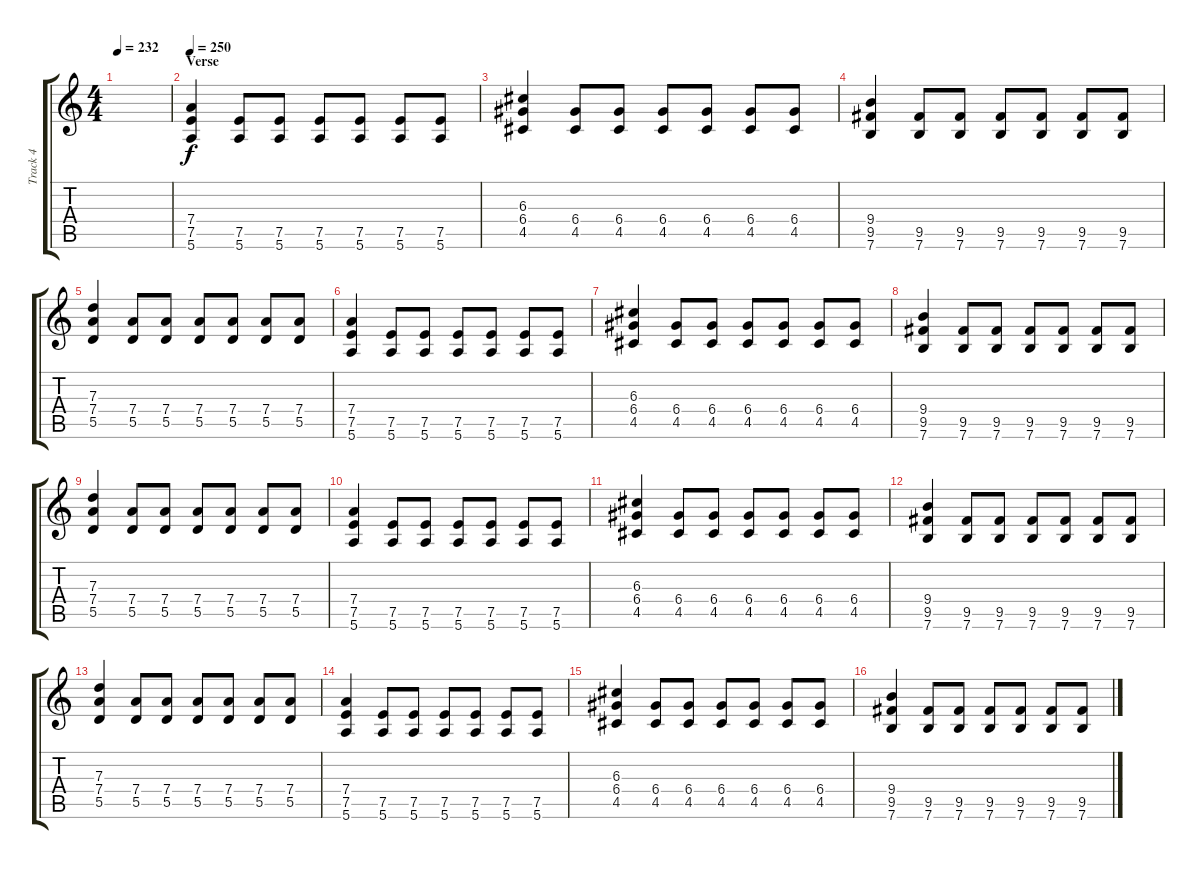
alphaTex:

\track ("Track 4" "Track 4") {instrument distortionguitar}
\staff {score tabs}
\tuning (E4 B3 G3 D3 A2 E2) {hide}
\ts (4 4)
\tempo 232
\clef g2
\ks c
|
\section ("" "Verse")
\tempo 250
(7.4 7.5 5.6).4 (7.5 5.6).8 (7.5 5.6).8 (7.5 5.6).8 (7.5 5.6).8 (7.5 5.6).8 (7.5 5.6).8 |
(6.3 6.4 4.5).4 (6.4 4.5).8 (6.4 4.5).8 (6.4 4.5).8 (6.4 4.5).8 (6.4 4.5).8 (6.4 4.5).8 |
(9.4 9.5 7.6).4 (9.5 7.6).8 (9.5 7.6).8 (9.5 7.6).8 (9.5 7.6).8 (9.5 7.6).8 (9.5 7.6).8 |
(7.3 7.4 5.5).4 (7.4 5.5).8 (7.4 5.5).8 (7.4 5.5).8 (7.4 5.5).8 (7.4 5.5).8 (7.4 5.5).8 |
(7.4 7.5 5.6).4 (7.5 5.6).8 (7.5 5.6).8 (7.5 5.6).8 (7.5 5.6).8 (7.5 5.6).8 (7.5 5.6).8 |
(6.3 6.4 4.5).4 (6.4 4.5).8 (6.4 4.5).8 (6.4 4.5).8 (6.4 4.5).8 (6.4 4.5).8 (6.4 4.5).8 |
(9.4 9.5 7.6).4 (9.5 7.6).8 (9.5 7.6).8 (9.5 7.6).8 (9.5 7.6).8 (9.5 7.6).8 (9.5 7.6).8 |
(7.3 7.4 5.5).4 (7.4 5.5).8 (7.4 5.5).8 (7.4 5.5).8 (7.4 5.5).8 (7.4 5.5).8 (7.4 5.5).8 |
(7.4 7.5 5.6).4 (7.5 5.6).8 (7.5 5.6).8 (7.5 5.6).8 (7.5 5.6).8 (7.5 5.6).8 (7.5 5.6).8 |
(6.3 6.4 4.5).4 (6.4 4.5).8 (6.4 4.5).8 (6.4 4.5).8 (6.4 4.5).8 (6.4 4.5).8 (6.4 4.5).8 |
(9.4 9.5 7.6).4 (9.5 7.6).8 (9.5 7.6).8 (9.5 7.6).8 (9.5 7.6).8 (9.5 7.6).8 (9.5 7.6).8 |
(7.3 7.4 5.5).4 (7.4 5.5).8 (7.4 5.5).8 (7.4 5.5).8 (7.4 5.5).8 (7.4 5.5).8 (7.4 5.5).8 |
(7.4 7.5 5.6).4 (7.5 5.6).8 (7.5 5.6).8 (7.5 5.6).8 (7.5 5.6).8 (7.5 5.6).8 (7.5 5.6).8 |
(6.3 6.4 4.5).4 (6.4 4.5).8 (6.4 4.5).8 (6.4 4.5).8 (6.4 4.5).8 (6.4 4.5).8 (6.4 4.5).8 |
(9.4 9.5 7.6).4 (9.5 7.6).8 (9.5 7.6).8 (9.5 7.6).8 (9.5 7.6).8 (9.5 7.6).8 (9.5 7.6).8
